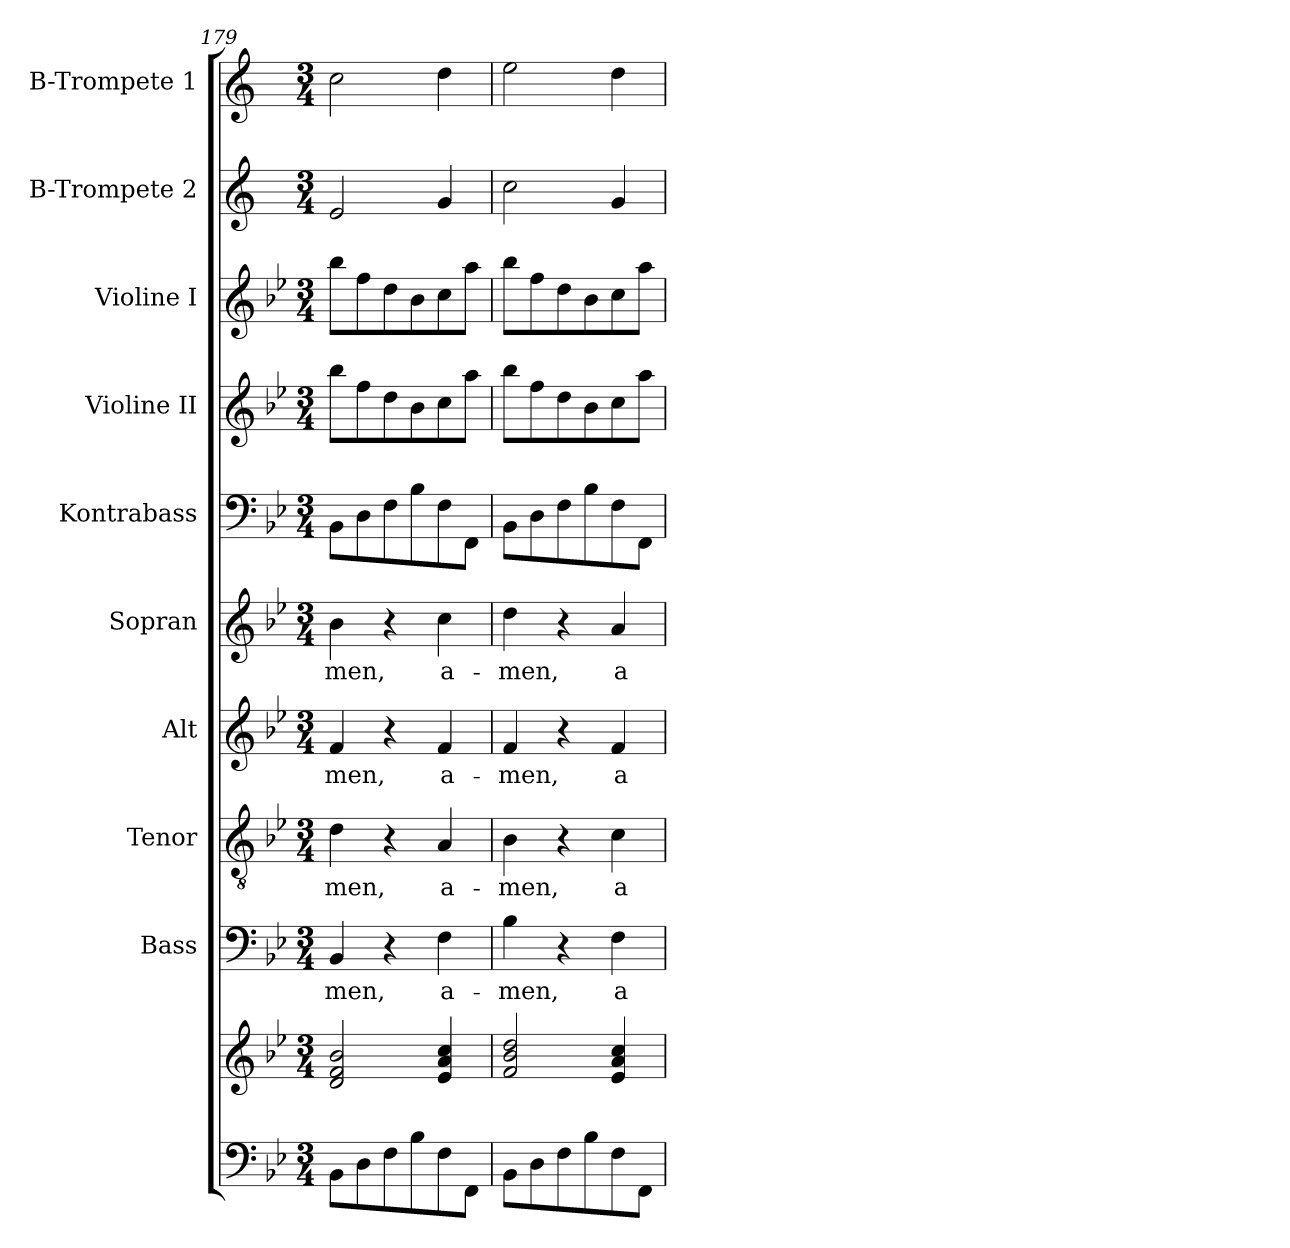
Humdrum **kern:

**kern	**kern	**kern	**text	**kern	**text	**kern	**text	**kern	**text	**kern	**kern	**kern	**kern	**kern
*part10	*part10	*part9	*part9	*part8	*part8	*part7	*part7	*part6	*part6	*part5	*part4	*part3	*part2	*part1
*staff11	*staff10	*staff9	*staff9	*staff8	*staff8	*staff7	*staff7	*staff6	*staff6	*staff5	*staff4	*staff3	*staff2	*staff1
*	*	*I"Bass	*	*I"Tenor	*	*I"Alt	*	*I"Sopran	*	*I"Kontrabass	*I"Violine II	*I"Violine I	*I"B-Trompete 2	*I"B-Trompete 1
*	*	*I'B.	*	*I'T.	*	*I'A.	*	*I'S.	*	*I'Kb.	*I'Vl. II	*I'Vl. I	*I'B Trp. 2	*I'B Trp. 1
*clefF4	*clefG2	*clefF4	*	*clefGv2	*	*clefG2	*	*clefG2	*	*clefF4	*clefG2	*clefG2	*clefG2	*clefG2
*	*	*	*	*	*	*	*	*	*	*ITrd7c12	*	*	*ITrd1c2	*ITrd1c2
*k[b-e-]	*k[b-e-]	*k[b-e-]	*	*k[b-e-]	*	*k[b-e-]	*	*k[b-e-]	*	*k[b-e-]	*k[b-e-]	*k[b-e-]	*k[b-e-]	*k[b-e-]
*B-:	*B-:	*B-:	*	*B-:	*	*B-:	*	*B-:	*	*B-:	*B-:	*B-:	*B-:	*B-:
*M3/4	*M3/4	*M3/4	*	*M3/4	*	*M3/4	*	*M3/4	*	*M3/4	*M3/4	*M3/4	*M3/4	*M3/4
=179	=179	=179	=179	=179	=179	=179	=179	=179	=179	=179	=179	=179	=179	=179
!	!	!	!LO:LY:b	!	!LO:LY:b	!	!LO:LY:b	!	!LO:LY:b	!	!	!	!	!
8BB-\L	2d/ 2f/ 2b-/	4BB-/	-men,	4d\	-men,	4f/	-men,	4b-\	-men,	8BBB-\L	8bb-\L	8bb-\L	2d/	2b-\
8D\	.	.	.	.	.	.	.	.	.	8DD\	8ff\	8ff\	.	.
8F\	.	4r	.	4r	.	4r	.	4r	.	8FF\	8dd\	8dd\	.	.
8B-\	.	.	.	.	.	.	.	.	.	8BB-\	8b-\	8b-\	.	.
!	!	!	!LO:LY:b	!	!LO:LY:b	!	!LO:LY:b	!	!LO:LY:b	!	!	!	!	!
8F\	4e-/ 4a/ 4cc/	4F\	a-	4A/	a-	4f/	a-	4cc\	a-	8FF\	8cc\	8cc\	4f/	4cc\
8FF\J	.	.	.	.	.	.	.	.	.	8FFF\J	8aa\J	8aa\J	.	.
=180	=180	=180	=180	=180	=180	=180	=180	=180	=180	=180	=180	=180	=180	=180
!	!	!	!LO:LY:b	!	!LO:LY:b	!	!LO:LY:b	!	!LO:LY:b	!	!	!	!	!
8BB-\L	2f/ 2b-/ 2dd/	4B-\	-men,	4B-\	-men,	4f/	-men,	4dd\	-men,	8BBB-\L	8bb-\L	8bb-\L	2b-\	2dd\
8D\	.	.	.	.	.	.	.	.	.	8DD\	8ff\	8ff\	.	.
8F\	.	4r	.	4r	.	4r	.	4r	.	8FF\	8dd\	8dd\	.	.
8B-\	.	.	.	.	.	.	.	.	.	8BB-\	8b-\	8b-\	.	.
!	!	!	!LO:LY:b	!	!LO:LY:b	!	!LO:LY:b	!	!LO:LY:b	!	!	!	!	!
8F\	4e-/ 4a/ 4cc/	4F\	a-	4c\	a-	4f/	a-	4a/	a-	8FF\	8cc\	8cc\	4f/	4cc\
8FF\J	.	.	.	.	.	.	.	.	.	8FFF\J	8aa\J	8aa\J	.	.
=	=	=	=	=	=	=	=	=	=	=	=	=	=	=
*-	*-	*-	*-	*-	*-	*-	*-	*-	*-	*-	*-	*-	*-	*-
